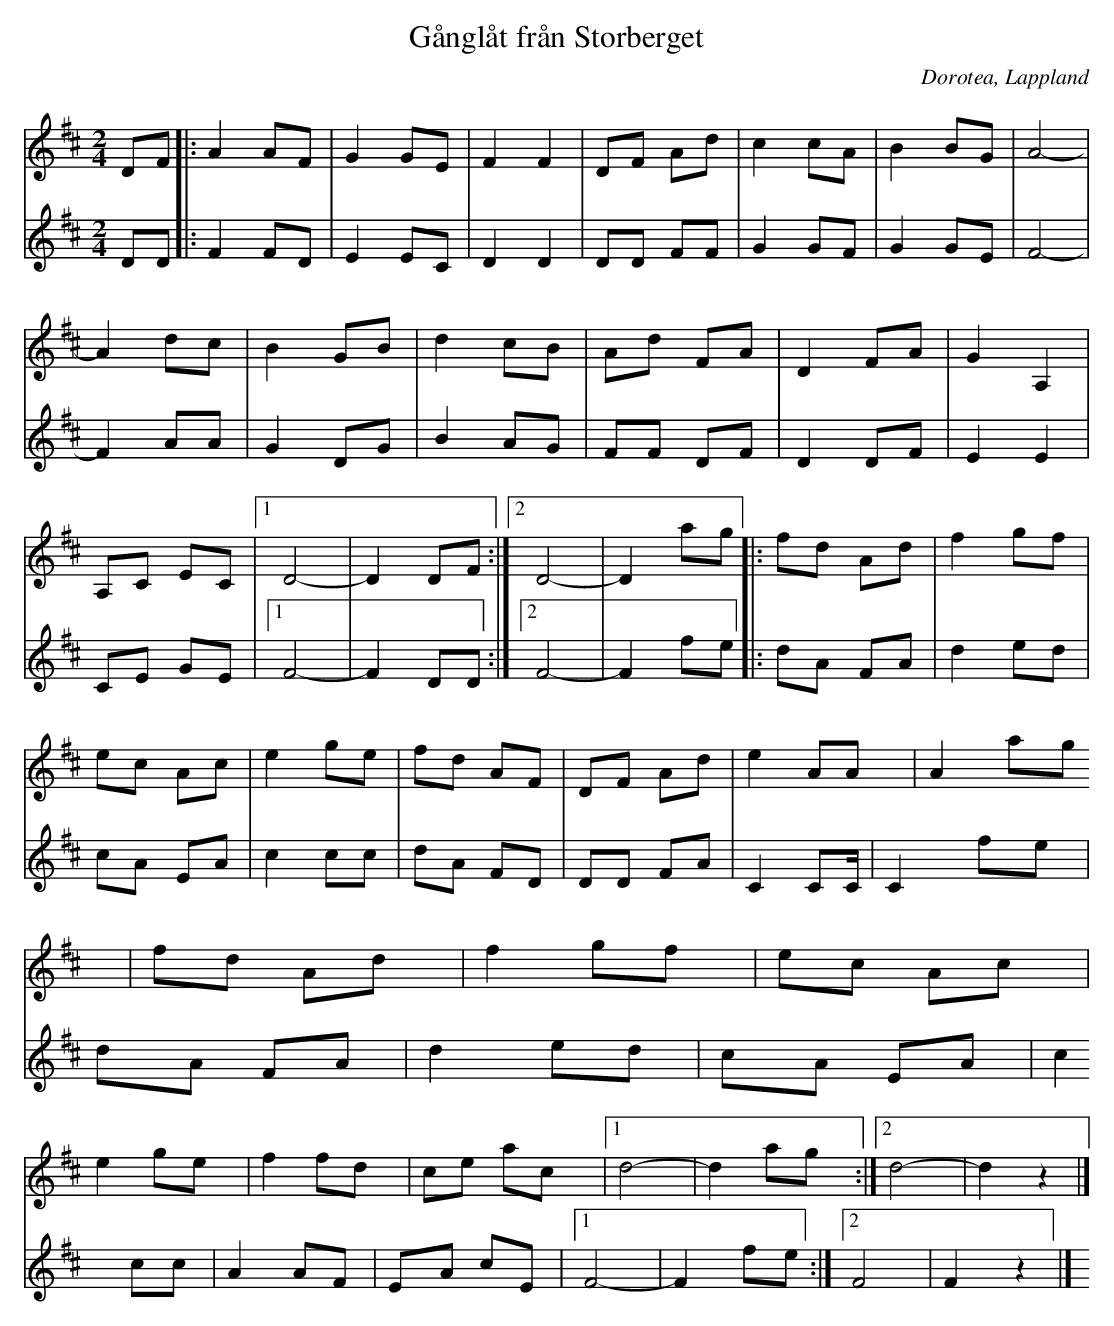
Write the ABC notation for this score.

X:1
T:Gånglåt från Storberget
O:Dorotea, Lappland
M:2/4
L:1/8
V:1
K:D
DF|:A2 AF|G2 GE|F2 F2|DF Ad|c2 cA|B2 BG|A4-|A2 dc|B2 GB|d2 cB|Ad FA|D2 FA|G2 A,2|A,C EC|1 D4-|D2 DF:|2 D4-|D2 ag|:fd Ad|f2 gf|ec Ac|e2 ge|fd AF|DF Ad|e2 AA|A2 ag|fd Ad|f2 gf|ec Ac|e2 ge|f2 fd|ce ac|1 d4-|d2 ag:|2 d4-|d2 z2|]
V:2
K:D
DD|:F2 FD|E2 EC| D2 D2| DD FF |G2 GF|G2 GE|F4-|F2 AA|G2 DG|B2 AG|FF DF|D2 DF|E2 E2|CE GE|1F4-|F2 DD:|2F4-|F2 fe|:dA FA|d2 ed|cA EA|c2 cc|dA FD |DD FA| C2 CC/|C2 fe|dA FA|d2 ed|cA EA|c2 cc|A2 AF|EA cE|1 F4-|F2 fe:|2 F4|F2 z2|]
